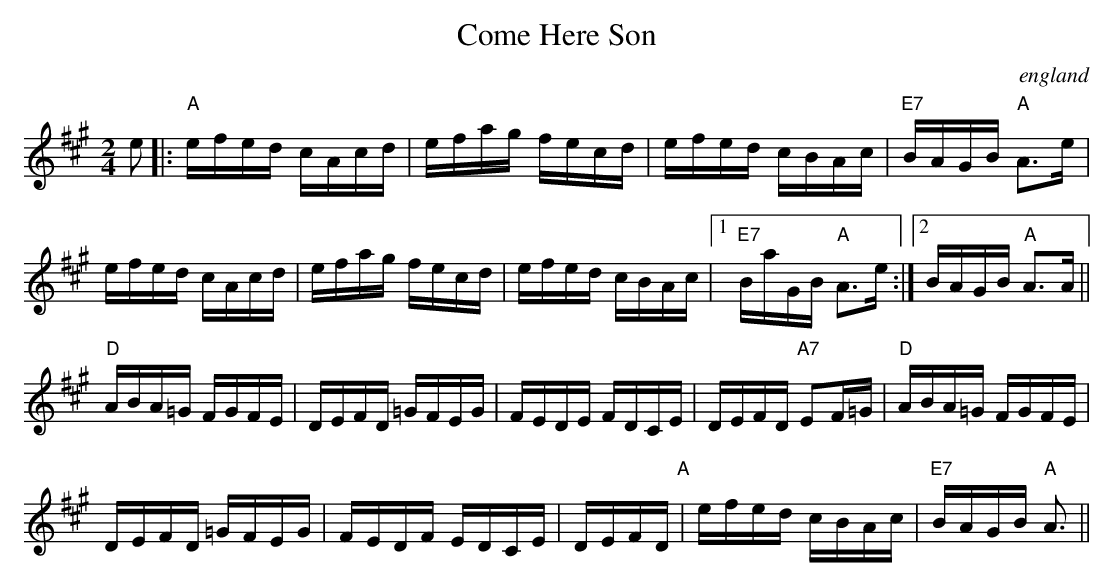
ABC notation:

X:1
T:Come Here Son
O:england
M:2/4
L:1/16
K:A
e2|:"A"efed cAcd|efag fecd|efed cBAc|"E7"BAGB "A"A3e|
efed cAcd|efag fecd|efed cBAc|1"E7"BaGB "A"A3e:|2BAGB "A"A3A||
"D"ABA=G FGFE|DEFD =GFEG|FEDE FDCE|DEFD "A7"E2F=G|"D"ABA=G FGFE|
DEFD =GFEG|FEDF EDCE|DEFD "A"+E2A2+ +EA+ +EA+|efed cBAc|"E7"BAGB "A"A3||
